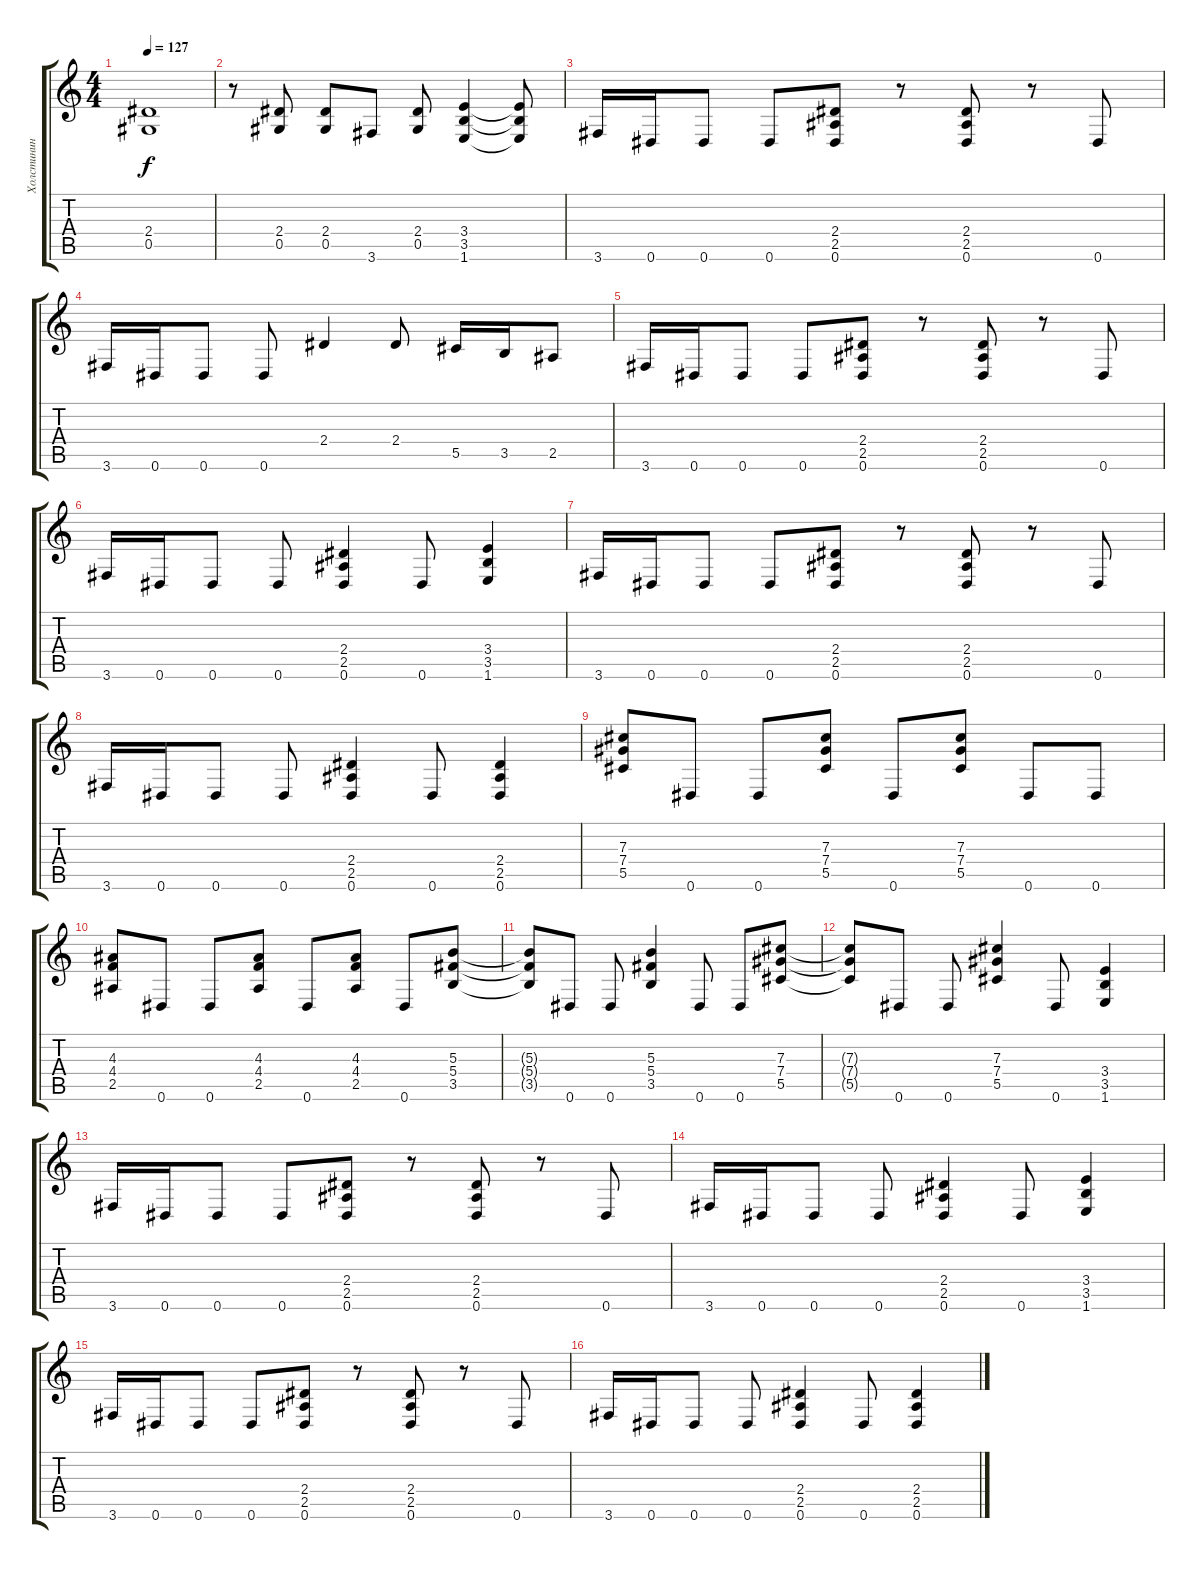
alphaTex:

\track ("Холстинин" "Холстинин") {instrument distortionguitar}
\staff {score tabs}
\tuning (Eb4 Bb3 Gb3 Db3 Ab2 Eb2) {hide}
\ts (4 4)
\tempo 127
\clef g2
\ks c
(2.4 0.5).1{dy f} |
r.8 (2.4 0.5).8 (2.4 0.5).8 3.6.8 (2.4 0.5).8 (3.4 3.5 1.6).4 (3.4{t} 3.5{t} 1.6{t}).8 |
3.6.16 0.6.16 0.6.8 0.6.8 (2.4 2.5 0.6).8 r.8 (2.4 2.5 0.6).8 r.8 0.6.8 |
3.6.16 0.6.16 0.6.8 0.6.8 2.4.4 2.4.8 5.5.16 3.5.16 2.5.8 |
3.6.16 0.6.16 0.6.8 0.6.8 (2.4 2.5 0.6).8 r.8 (2.4 2.5 0.6).8 r.8 0.6.8 |
3.6.16 0.6.16 0.6.8 0.6.8 (2.4 2.5 0.6).4 0.6.8 (3.4 3.5 1.6).4 |
3.6.16 0.6.16 0.6.8 0.6.8 (2.4 2.5 0.6).8 r.8 (2.4 2.5 0.6).8 r.8 0.6.8 |
3.6.16 0.6.16 0.6.8 0.6.8 (2.4 2.5 0.6).4 0.6.8 (2.4 2.5 0.6).4 |
(7.3 7.4 5.5).8 0.6.8 0.6.8 (7.3 7.4 5.5).8 0.6.8 (7.3 7.4 5.5).8 0.6.8 0.6.8 |
(4.3 4.4 2.5).8 0.6.8 0.6.8 (4.3 4.4 2.5).8 0.6.8 (4.3 4.4 2.5).8 0.6.8 (5.3 5.4 3.5).8 |
(5.3{t} 5.4{t} 3.5{t}).8 0.6.8 0.6.8 (5.3 5.4 3.5).4 0.6.8 0.6.8 (7.3 7.4 5.5).8 |
(7.3{t} 7.4{t} 5.5{t}).8 0.6.8 0.6.8 (7.3 7.4 5.5).4 0.6.8 (3.4 3.5 1.6).4 |
3.6.16 0.6.16 0.6.8 0.6.8 (2.4 2.5 0.6).8 r.8 (2.4 2.5 0.6).8 r.8 0.6.8 |
3.6.16 0.6.16 0.6.8 0.6.8 (2.4 2.5 0.6).4 0.6.8 (3.4 3.5 1.6).4 |
3.6.16 0.6.16 0.6.8 0.6.8 (2.4 2.5 0.6).8 r.8 (2.4 2.5 0.6).8 r.8 0.6.8 |
3.6.16 0.6.16 0.6.8 0.6.8 (2.4 2.5 0.6).4 0.6.8 (2.4 2.5 0.6).4
